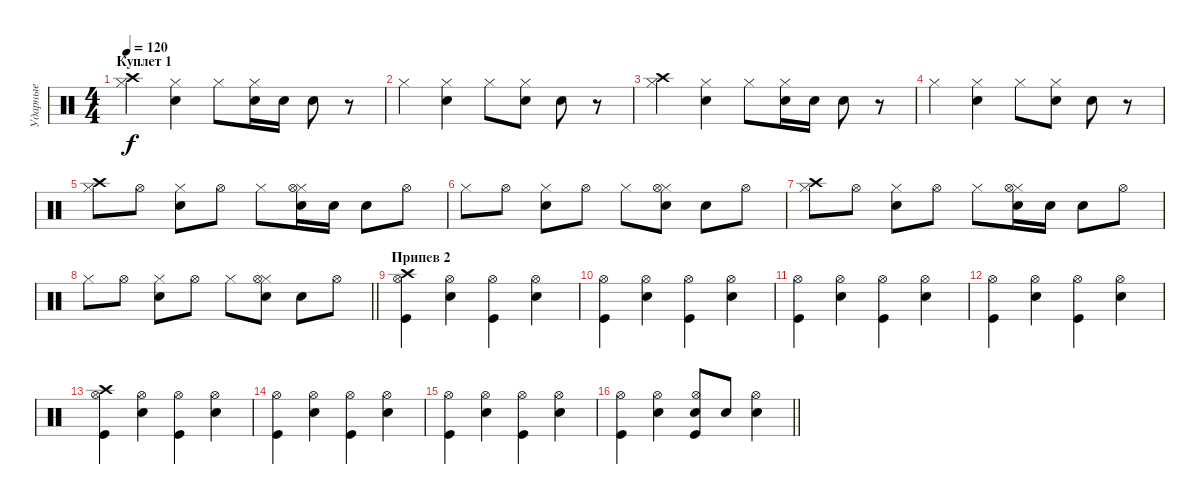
\track ("Ударные" "Ударные") {instrument percussion}
\staff {score}
\articulation defaults
\ts (4 4)
\section ("" "Куплет 1")
\tempo 120
\clef neutral
\ks c
("Hi-Hat (closed)" "Crash high (hit)").4{dy f} ("Hi-Hat (closed)" "Electric Snare (hit)").4 "Hi-Hat (closed)".8 ("Hi-Hat (closed)" "Electric Snare (hit)").16 "Electric Snare (hit)".16 "Electric Snare (hit)".8 r.8 |
"Hi-Hat (closed)".4 ("Hi-Hat (closed)" "Electric Snare (hit)").4 "Hi-Hat (closed)".8 ("Hi-Hat (closed)" "Electric Snare (hit)").8 "Electric Snare (hit)".8 r.8 |
("Hi-Hat (closed)" "Crash high (hit)").4 ("Hi-Hat (closed)" "Electric Snare (hit)").4 "Hi-Hat (closed)".8 ("Hi-Hat (closed)" "Electric Snare (hit)").16 "Electric Snare (hit)".16 "Electric Snare (hit)".8 r.8 |
"Hi-Hat (closed)".4 ("Hi-Hat (closed)" "Electric Snare (hit)").4 "Hi-Hat (closed)".8 ("Hi-Hat (closed)" "Electric Snare (hit)").8 "Electric Snare (hit)".8 r.8 |
("Hi-Hat (closed)" "Crash high (hit)").8 "Hi-Hat (open)".8 ("Hi-Hat (closed)" "Electric Snare (hit)").8 "Hi-Hat (open)".8 "Hi-Hat (closed)".8 ("Hi-Hat (closed)" "Electric Snare (hit)" "Hi-Hat (open)").16 "Electric Snare (hit)".16 "Electric Snare (hit)".8 "Hi-Hat (open)".8 |
"Hi-Hat (closed)".8 "Hi-Hat (open)".8 ("Hi-Hat (closed)" "Electric Snare (hit)").8 "Hi-Hat (open)".8 "Hi-Hat (closed)".8 ("Hi-Hat (closed)" "Electric Snare (hit)" "Hi-Hat (open)").8 "Electric Snare (hit)".8 "Hi-Hat (open)".8 |
("Hi-Hat (closed)" "Crash high (hit)").8 "Hi-Hat (open)".8 ("Hi-Hat (closed)" "Electric Snare (hit)").8 "Hi-Hat (open)".8 "Hi-Hat (closed)".8 ("Hi-Hat (closed)" "Electric Snare (hit)" "Hi-Hat (open)").16 "Electric Snare (hit)".16 "Electric Snare (hit)".8 "Hi-Hat (open)".8 |
\barLineRight lightlight "Hi-Hat (closed)".8 "Hi-Hat (open)".8
("Hi-Hat (closed)" "Electric Snare (hit)").8 "Hi-Hat (open)".8 "Hi-Hat (closed)".8 ("Hi-Hat (closed)" "Electric Snare (hit)" "Hi-Hat (open)").8 "Electric Snare (hit)".8 "Hi-Hat (open)".8 |
\section ("" "Припев 2")
("Hi-Hat (open)" "Crash high (hit)" "Kick (hit)").4 ("Hi-Hat (open)" "Electric Snare (hit)").4 ("Hi-Hat (open)" "Kick (hit)").4 ("Hi-Hat (open)" "Electric Snare (hit)").4 |
("Hi-Hat (open)" "Kick (hit)").4 ("Hi-Hat (open)" "Electric Snare (hit)").4 ("Hi-Hat (open)" "Kick (hit)").4 ("Hi-Hat (open)" "Electric Snare (hit)").4 |
("Hi-Hat (open)" "Kick (hit)").4 ("Hi-Hat (open)" "Electric Snare (hit)").4 ("Hi-Hat (open)" "Kick (hit)").4 ("Hi-Hat (open)" "Electric Snare (hit)").4 |
("Hi-Hat (open)" "Kick (hit)").4 ("Hi-Hat (open)" "Electric Snare (hit)").4 ("Hi-Hat (open)" "Kick (hit)").4 ("Hi-Hat (open)" "Electric Snare (hit)").4 |
("Hi-Hat (open)" "Crash high (hit)" "Kick (hit)").4 ("Hi-Hat (open)" "Electric Snare (hit)").4 ("Hi-Hat (open)" "Kick (hit)").4 ("Hi-Hat (open)" "Electric Snare (hit)").4 |
("Hi-Hat (open)" "Kick (hit)").4 ("Hi-Hat (open)" "Electric Snare (hit)").4 ("Hi-Hat (open)" "Kick (hit)").4 ("Hi-Hat (open)" "Electric Snare (hit)").4 |
("Hi-Hat (open)" "Kick (hit)").4 ("Hi-Hat (open)" "Electric Snare (hit)").4 ("Hi-Hat (open)" "Kick (hit)").4 ("Hi-Hat (open)" "Electric Snare (hit)").4 |
\barLineRight lightlight
("Hi-Hat (open)" "Kick (hit)").4 ("Hi-Hat (open)" "Electric Snare (hit)").4 ("Hi-Hat (open)" "Electric Snare (hit)" "Kick (hit)").8 "Electric Snare (hit)".8 ("Hi-Hat (open)" "Electric Snare (hit)").4
